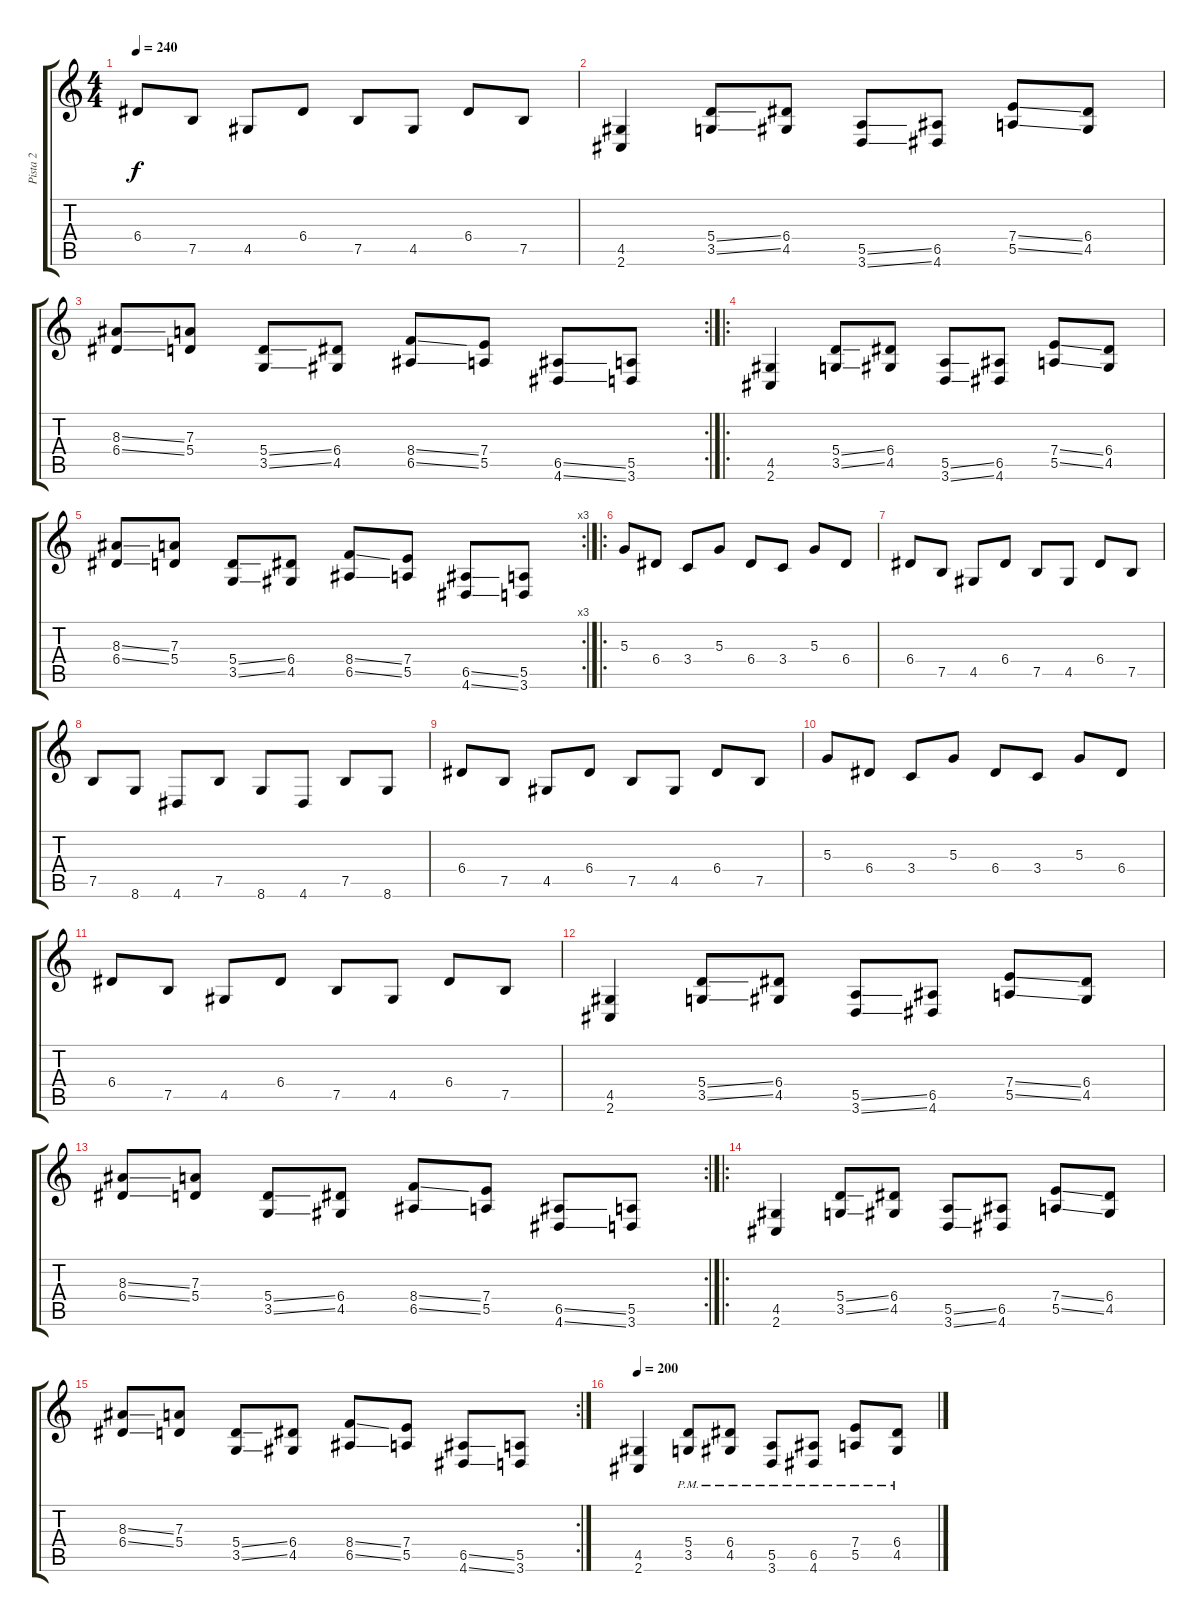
\track ("Pista 2" "Pista 2") {instrument distortionguitar}
\staff {score tabs}
\tuning (B3 Gb3 D3 A2 E2 B1) {hide}
\ts (4 4)
\tempo 240
\clef g2
\ks c
6.4.8{dy f} 7.5.8 4.5.8 6.4.8 7.5.8 4.5.8 6.4.8 7.5.8 |
(4.5 2.6).4 (5.4{ss} 3.5{ss}).8 (6.4 4.5).8 (5.5{ss} 3.6{ss}).8 (6.5 4.6).8 (7.4{ss} 5.5{ss}).8 (6.4 4.5).8 |
\rc 2
(8.3{ss} 6.4{ss}).8 (7.3 5.4).8 (5.4{ss} 3.5{ss}).8 (6.4 4.5).8 (8.4{ss} 6.5{ss}).8 (7.4 5.5).8 (6.5{ss} 4.6{ss}).8 (5.5 3.6).8 |
\ro
(4.5 2.6).4 (5.4{ss} 3.5{ss}).8 (6.4 4.5).8 (5.5{ss} 3.6{ss}).8 (6.5 4.6).8 (7.4{ss} 5.5{ss}).8 (6.4 4.5).8 |
\rc 3
(8.3{ss} 6.4{ss}).8 (7.3 5.4).8 (5.4{ss} 3.5{ss}).8 (6.4 4.5).8 (8.4{ss} 6.5{ss}).8 (7.4 5.5).8 (6.5{ss} 4.6{ss}).8 (5.5 3.6).8 |
\ro
5.3.8 6.4.8 3.4.8 5.3.8 6.4.8 3.4.8 5.3.8 6.4.8 |
6.4.8 7.5.8 4.5.8 6.4.8 7.5.8 4.5.8 6.4.8 7.5.8 |
7.5.8 8.6.8 4.6.8 7.5.8 8.6.8 4.6.8 7.5.8 8.6.8 |
6.4.8 7.5.8 4.5.8 6.4.8 7.5.8 4.5.8 6.4.8 7.5.8 |
5.3.8 6.4.8 3.4.8 5.3.8 6.4.8 3.4.8 5.3.8 6.4.8 |
6.4.8 7.5.8 4.5.8 6.4.8 7.5.8 4.5.8 6.4.8 7.5.8 |
(4.5 2.6).4 (5.4{ss} 3.5{ss}).8 (6.4 4.5).8 (5.5{ss} 3.6{ss}).8 (6.5 4.6).8 (7.4{ss} 5.5{ss}).8 (6.4 4.5).8 |
\rc 2
(8.3{ss} 6.4{ss}).8 (7.3 5.4).8 (5.4{ss} 3.5{ss}).8 (6.4 4.5).8 (8.4{ss} 6.5{ss}).8 (7.4 5.5).8 (6.5{ss} 4.6{ss}).8 (5.5 3.6).8 |
\ro
(4.5 2.6).4 (5.4{ss} 3.5{ss}).8 (6.4 4.5).8 (5.5{ss} 3.6{ss}).8 (6.5 4.6).8 (7.4{ss} 5.5{ss}).8 (6.4 4.5).8 |
\rc 2
(8.3{ss} 6.4{ss}).8 (7.3 5.4).8 (5.4{ss} 3.5{ss}).8 (6.4 4.5).8 (8.4{ss} 6.5{ss}).8 (7.4 5.5).8 (6.5{ss} 4.6{ss}).8 (5.5 3.6).8 |
\tempo 200
(4.5 2.6).4 (5.4{pm} 3.5{pm}).8 (6.4{pm} 4.5{pm}).8 (5.5{pm} 3.6{pm}).8 (6.5{pm} 4.6{pm}).8 (7.4{pm} 5.5{pm}).8 (6.4{pm} 4.5{pm}).8
